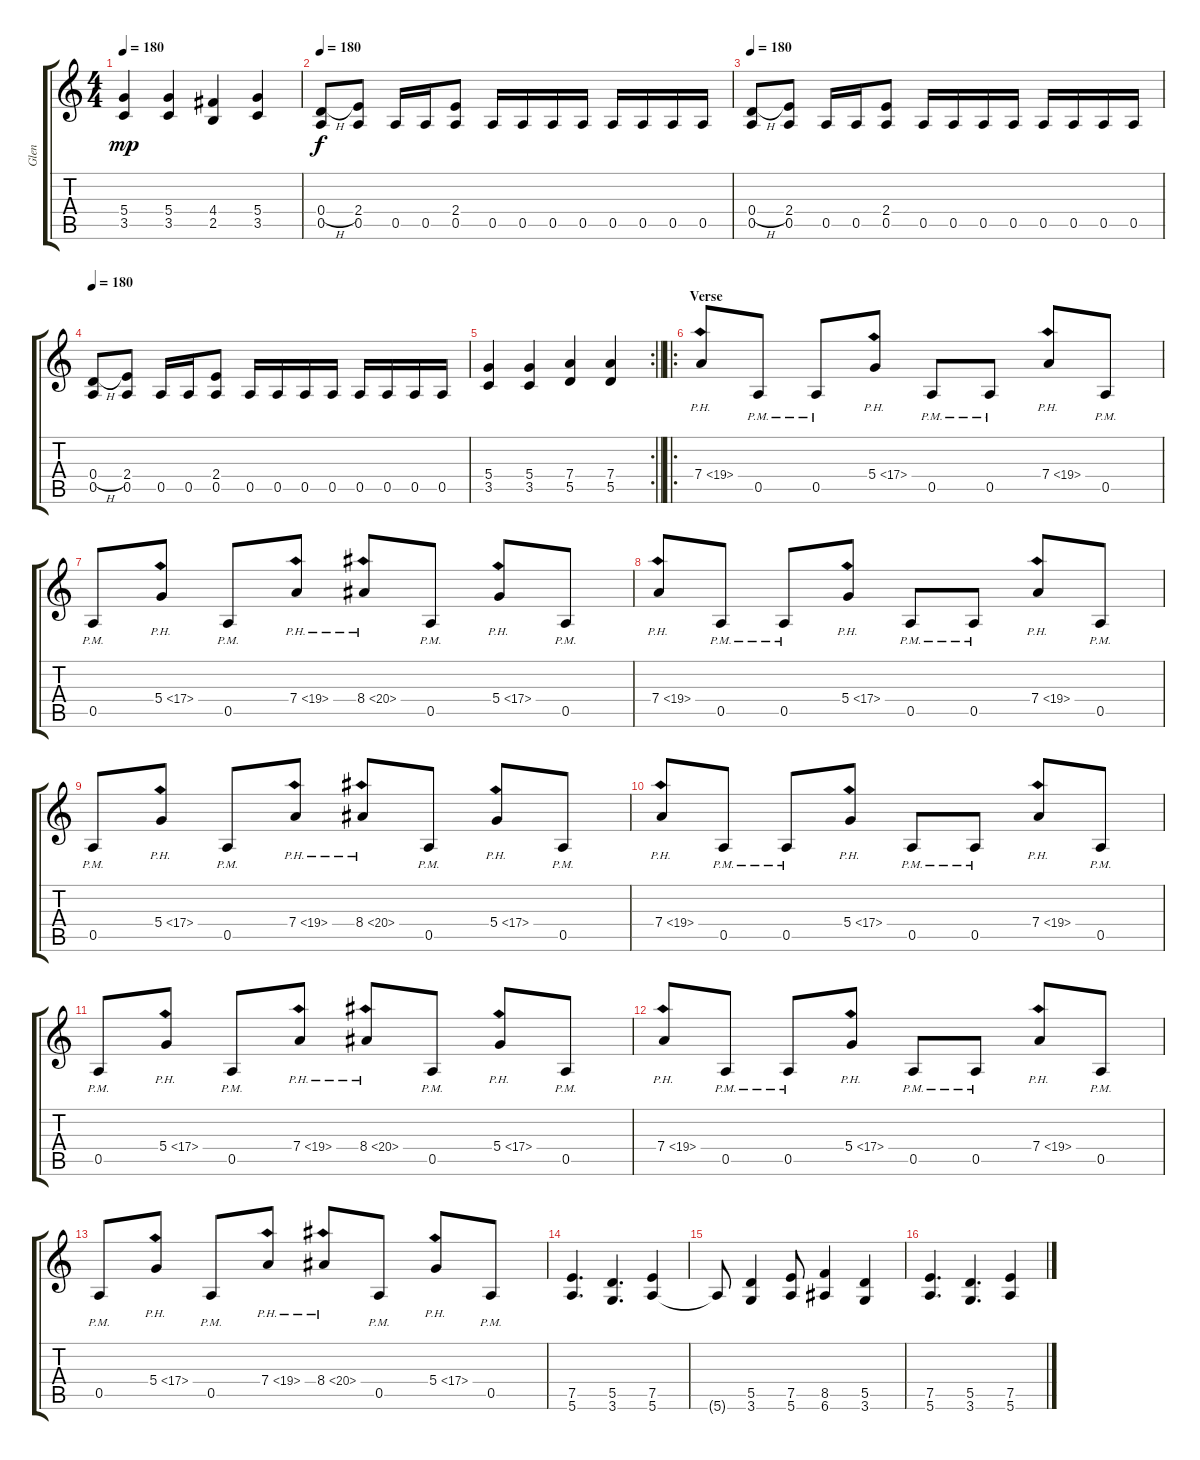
\track ("Glen" "Glen") {instrument overdrivenguitar}
\staff {score tabs}
\tuning (E4 B3 G3 D3 A2 E2) {hide}
\ts (4 4)
\tempo 180
\clef g2
\ks c
(5.4 3.5).4{dy mp} (5.4 3.5).4 (4.4 2.5).4 (5.4 3.5).4 |
\tempo 180
(0.4{h} 0.5).8{dy f} (2.4 0.5).8 0.5.16 0.5.16 (2.4 0.5).8 0.5.16 0.5.16 0.5.16 0.5.16 0.5.16 0.5.16 0.5.16 0.5.16 |
\tempo 180
(0.4{h} 0.5).8 (2.4 0.5).8 0.5.16 0.5.16 (2.4 0.5).8 0.5.16 0.5.16 0.5.16 0.5.16 0.5.16 0.5.16 0.5.16 0.5.16 |
\tempo 180
(0.4{h} 0.5).8 (2.4 0.5).8 0.5.16 0.5.16 (2.4 0.5).8 0.5.16 0.5.16 0.5.16 0.5.16 0.5.16 0.5.16 0.5.16 0.5.16 |
\rc 2
\barLineRight lightlight
(5.4 3.5).4 (5.4 3.5).4 (7.4 5.5).4 (7.4 5.5).4 |
\ro
\section ("" "Verse")
7.4{ph 12}.8 0.5{pm}.8 0.5{pm}.8 5.4{ph 12}.8 0.5{pm}.8 0.5{pm}.8 7.4{ph 12}.8 0.5{pm}.8 |
0.5{pm}.8 5.4{ph 12}.8 0.5{pm}.8 7.4{ph 12}.8 8.4{ph 12}.8 0.5{pm}.8 5.4{ph 12}.8 0.5{pm}.8 |
7.4{ph 12}.8 0.5{pm}.8 0.5{pm}.8 5.4{ph 12}.8 0.5{pm}.8 0.5{pm}.8 7.4{ph 12}.8 0.5{pm}.8 |
0.5{pm}.8 5.4{ph 12}.8 0.5{pm}.8 7.4{ph 12}.8 8.4{ph 12}.8 0.5{pm}.8 5.4{ph 12}.8 0.5{pm}.8 |
7.4{ph 12}.8 0.5{pm}.8 0.5{pm}.8 5.4{ph 12}.8 0.5{pm}.8 0.5{pm}.8 7.4{ph 12}.8 0.5{pm}.8 |
0.5{pm}.8 5.4{ph 12}.8 0.5{pm}.8 7.4{ph 12}.8 8.4{ph 12}.8 0.5{pm}.8 5.4{ph 12}.8 0.5{pm}.8 |
7.4{ph 12}.8 0.5{pm}.8 0.5{pm}.8 5.4{ph 12}.8 0.5{pm}.8 0.5{pm}.8 7.4{ph 12}.8 0.5{pm}.8 |
0.5{pm}.8 5.4{ph 12}.8 0.5{pm}.8 7.4{ph 12}.8 8.4{ph 12}.8 0.5{pm}.8 5.4{ph 12}.8 0.5{pm}.8 |
(7.5 5.6).4{d} (5.5 3.6).4{d} (7.5 5.6).4 |
5.6{t}.8 (5.5 3.6).4 (7.5 5.6).8 (8.5 6.6).4 (5.5 3.6).4 |
(7.5 5.6).4{d} (5.5 3.6).4{d} (7.5 5.6).4
